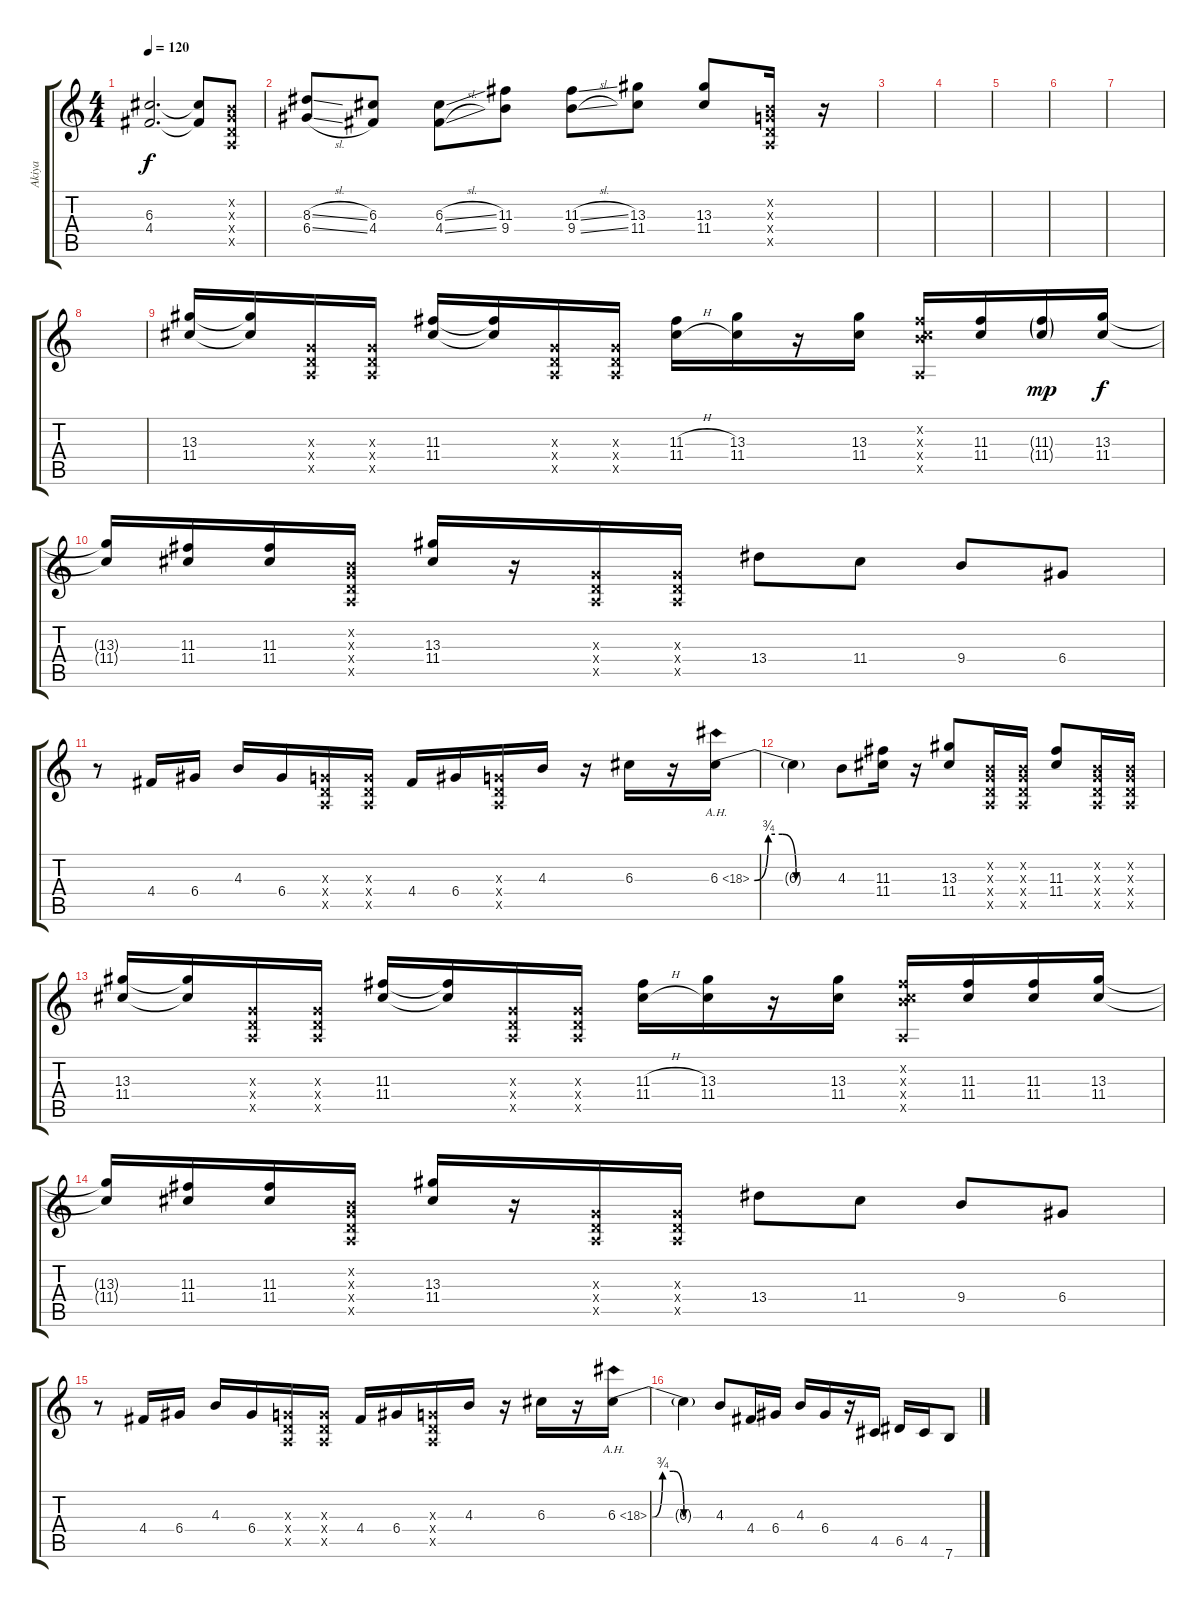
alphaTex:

\track ("Akiya" "Akiya") {instrument distortionguitar}
\staff {score tabs}
\tuning (E4 B3 G3 D3 A2 E2) {hide}
\ts (4 4)
\tempo 120
\clef g2
\ks c
(6.3 4.4).2{d dy f} (6.3{t} 4.4{t}).8 (0.2{x} 0.3{x} 0.4{x} 0.5{x}).8 |
(8.3{sl} 6.4{sl}).8 (6.3 4.4).8 (6.3{sl} 4.4{sl}).8 (11.3 9.4).8 (11.3{sl} 9.4{sl}).8 (13.3 11.4).8 (13.3 11.4).8 (0.2{x} 0.3{x} 0.4{x} 0.5{x}).16 r.16 |
|
|
|
|
|
|
(13.3 11.4).16 (13.3{t} 11.4{t}).16 (0.3{x} 0.4{x} 0.5{x}).16 (0.3{x} 0.4{x} 0.5{x}).16 (11.3 11.4).16 (11.3{t} 11.4{t}).16 (0.3{x} 0.4{x} 0.5{x}).16 (0.3{x} 0.4{x} 0.5{x}).16 (11.3{h} 11.4{h}).16 (13.3 11.4).16 r.16 (13.3 11.4).16 (0.2{x} 11.3{x} 11.4{x} 0.5{x}).16 (11.3 11.4).16 (11.3{g} 11.4{g}).16{dy mp} (13.3 11.4).16{dy f} |
(13.3{t} 11.4{t}).16 (11.3 11.4).16 (11.3 11.4).16 (0.2{x} 0.3{x} 0.4{x} 0.5{x}).16 (13.3 11.4).16 r.16 (0.3{x} 0.4{x} 0.5{x}).16 (0.3{x} 0.4{x} 0.5{x}).16 13.4.8 11.4.8 9.4.8 6.4.8 |
r.8 4.4.16 6.4.16 4.3.16 6.4.16 (0.3{x} 0.4{x} 0.5{x}).16 (0.3{x} 0.4{x} 0.5{x}).16 4.4.16 6.4.16 (0.3{x} 0.4{x} 0.5{x}).16 4.3.16 r.16 6.3.16 r.16 6.3{be (custom 0 0 10 3 20 3 30 0 60 0) ah 12}.16 |
6.3{t}.4 4.3.8 (11.3 11.4).16 r.16 (13.3 11.4).8 (0.2{x} 0.3{x} 0.4{x} 0.5{x}).16 (0.2{x} 0.3{x} 0.4{x} 0.5{x}).16 (11.3 11.4).8 (0.2{x} 0.3{x} 0.4{x} 0.5{x}).16 (0.2{x} 0.3{x} 0.4{x} 0.5{x}).16 |
(13.3 11.4).16 (13.3{t} 11.4{t}).16 (0.3{x} 0.4{x} 0.5{x}).16 (0.3{x} 0.4{x} 0.5{x}).16 (11.3 11.4).16 (11.3{t} 11.4{t}).16 (0.3{x} 0.4{x} 0.5{x}).16 (0.3{x} 0.4{x} 0.5{x}).16 (11.3{h} 11.4{h}).16 (13.3 11.4).16 r.16 (13.3 11.4).16 (0.2{x} 11.3{x} 11.4{x} 0.5{x}).16 (11.3 11.4).16 (11.3 11.4).16 (13.3 11.4).16 |
(13.3{t} 11.4{t}).16 (11.3 11.4).16 (11.3 11.4).16 (0.2{x} 0.3{x} 0.4{x} 0.5{x}).16 (13.3 11.4).16 r.16 (0.3{x} 0.4{x} 0.5{x}).16 (0.3{x} 0.4{x} 0.5{x}).16 13.4.8 11.4.8 9.4.8 6.4.8 |
r.8 4.4.16 6.4.16 4.3.16 6.4.16 (0.3{x} 0.4{x} 0.5{x}).16 (0.3{x} 0.4{x} 0.5{x}).16 4.4.16 6.4.16 (0.3{x} 0.4{x} 0.5{x}).16 4.3.16 r.16 6.3.16 r.16 6.3{be (custom 0 0 10 3 20 3 30 0 60 0) ah 12}.16 |
6.3{t}.4 4.3.8 4.4.16 6.4.16 4.3.16 6.4.16 r.16 4.5.16 6.5.16 4.5.16 7.6.8
